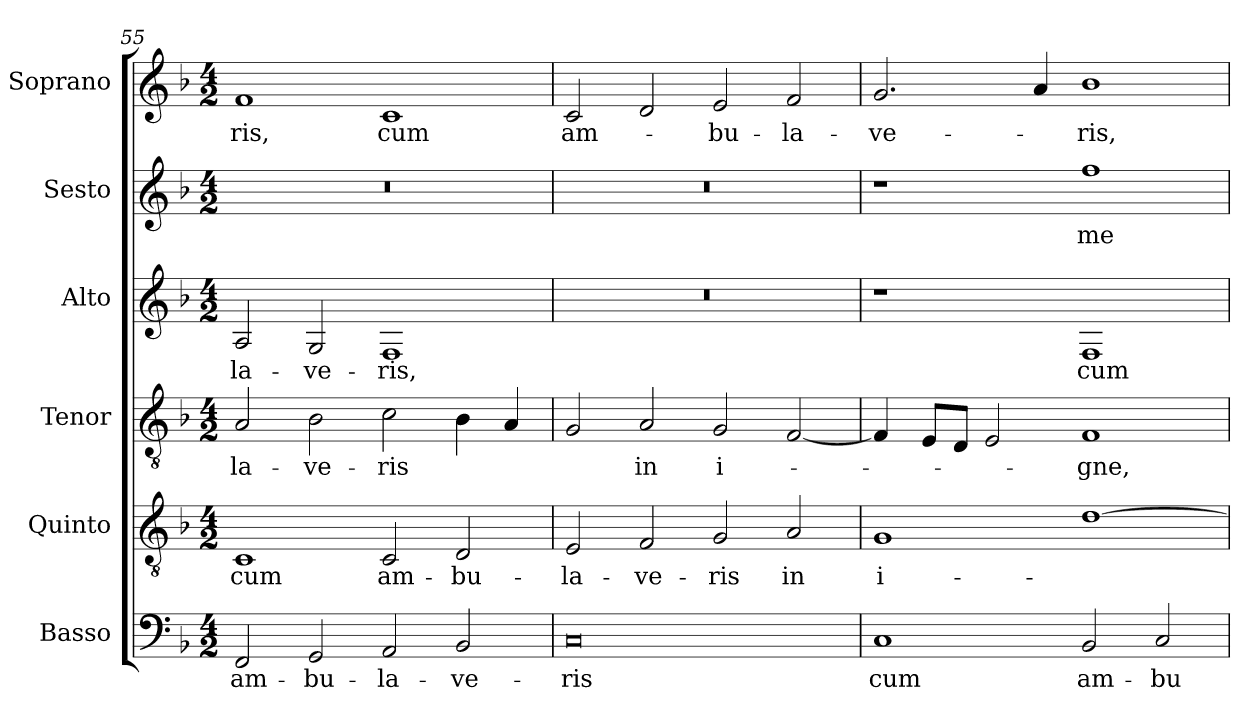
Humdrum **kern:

**kern	**text	**kern	**text	**kern	**text	**kern	**text	**kern	**text	**kern	**text
*part6	*part6	*part5	*part5	*part4	*part4	*part3	*part3	*part2	*part2	*part1	*part1
*staff6	*staff6	*staff5	*staff5	*staff4	*staff4	*staff3	*staff3	*staff2	*staff2	*staff1	*staff1
*I"Basso	*	*I"Quinto	*	*I"Tenor	*	*I"Alto	*	*I"Sesto	*	*I"Soprano	*
*I'B.	*	*I'Q.	*	*I'T.	*	*I'A.	*	*I'Ss.	*	*I'S.	*
*clefF4	*	*clefGv2	*	*clefGv2	*	*clefG2	*	*clefG2	*	*clefG2	*
*	*	*ITrd7c12	*	*ITrd7c12	*	*	*	*	*	*	*
*k[b-]	*	*k[b-]	*	*k[b-]	*	*k[b-]	*	*k[b-]	*	*k[b-]	*
*F:	*	*F:	*	*F:	*	*F:	*	*F:	*	*F:	*
*M4/2	*	*M4/2	*	*M4/2	*	*M4/2	*	*M4/2	*	*M4/2	*
=55	=55	=55	=55	=55	=55	=55	=55	=55	=55	=55	=55
!	!LO:LY:b:color=#000000	!	!	!	!	!	!	!	!	!	!
!	!	!	!LO:LY:b:color=#000000	!	!	!	!	!	!	!	!
!	!	!	!	!	!LO:LY:b:color=#000000	!	!	!	!	!	!
!	!	!	!	!	!	!	!LO:LY:b:color=#000000	!LO:N:vis=1	!	!	!
!	!	!	!	!	!	!	!	!	!	!	!LO:LY:b:color=#000000
2FFi/	am-	1CCi	cum	2AAi/	-la-	2Ai/	-la-	0r	.	1fi	-ris,
!	!LO:LY:b:color=#000000	!	!	!	!	!	!	!	!	!	!
!	!	!	!	!	!LO:LY:b:color=#000000	!	!	!	!	!	!
!	!	!	!	!	!	!	!LO:LY:b:color=#000000	!	!	!	!
2GGi/	-bu-	.	.	2BB-i\	-ve-	2Gi/	-ve-	.	.	.	.
!	!LO:LY:b:color=#000000	!	!	!	!	!	!	!	!	!	!
!	!	!	!LO:LY:b:color=#000000	!	!	!	!	!	!	!	!
!	!	!	!	!	!LO:LY:b:color=#000000	!	!	!	!	!	!
!	!	!	!	!	!	!	!LO:LY:b:color=#000000	!	!	!	!
!	!	!	!	!	!	!	!	!	!	!	!LO:LY:b:color=#000000
2AAi/	-la-	2CCi/	am-	2Ci\	-ris	1Fi	-ris,	.	.	1ci	cum
!	!LO:LY:b:color=#000000	!	!	!	!	!	!	!	!	!	!
!	!	!	!LO:LY:b:color=#000000	!	!	!	!	!	!	!	!
2BB-i/	-ve-	2DDi/	-bu-	4BB-i\	.	.	.	.	.	.	.
.	.	.	.	4AAi/	.	.	.	.	.	.	.
=56	=56	=56	=56	=56	=56	=56	=56	=56	=56	=56	=56
!	!LO:LY:b:color=#000000	!	!	!	!	!	!	!	!	!	!
!	!	!	!LO:LY:b:color=#000000	!	!	!LO:N:vis=1	!	!LO:N:vis=1	!	!	!
!	!	!	!	!	!	!	!	!	!	!	!LO:LY:b:color=#000000
0Ci	-ris	2EEi/	-la-	2GGi/	.	0r	.	0r	.	2ci/	am-
!	!	!	!LO:LY:b:color=#000000	!	!	!	!	!	!	!	!
!	!	!	!	!	!LO:LY:b:color=#000000	!	!	!	!	!	!
.	.	2FFi/	-ve-	2AAi/	in	.	.	.	.	2di/	.
!	!	!	!LO:LY:b:color=#000000	!	!	!	!	!	!	!	!
!	!	!	!	!	!LO:LY:b:color=#000000	!	!	!	!	!	!
!	!	!	!	!	!	!	!	!	!	!	!LO:LY:b:color=#000000
.	.	2GGi/	-ris	2GGi/	i-	.	.	.	.	2ei/	-bu-
!	!	!	!LO:LY:b:color=#000000	!	!	!	!	!	!	!	!
!	!	!	!	!	!	!	!	!	!	!	!LO:LY:b:color=#000000
.	.	2AAi/	in	[2FFi/	.	.	.	.	.	2fi/	-la-
=57	=57	=57	=57	=57	=57	=57	=57	=57	=57	=57	=57
!	!LO:LY:b:color=#000000	!	!	!	!	!	!	!	!	!	!
!	!	!	!LO:LY:b:color=#000000	!	!	!	!	!	!	!	!
!	!	!	!	!	!	!	!	!	!	!	!LO:LY:b:color=#000000
1Ci	cum	1GGi	i-	4FFi/]	.	1r	.	1r	.	2.gi/	-ve-
.	.	.	.	8EEi/L	.	.	.	.	.	.	.
.	.	.	.	8DDi/J	.	.	.	.	.	.	.
.	.	.	.	2EEi/	.	.	.	.	.	.	.
.	.	.	.	.	.	.	.	.	.	4ai/	.
!	!LO:LY:b:color=#000000	!	!	!	!	!	!	!	!	!	!
!	!	!	!	!	!LO:LY:b:color=#000000	!	!	!	!	!	!
!	!	!	!	!	!	!	!LO:LY:b:color=#000000	!	!	!	!
!	!	!	!	!	!	!	!	!	!LO:LY:b:color=#000000	!	!
!	!	!	!	!	!	!	!	!	!	!	!LO:LY:b:color=#000000
2BB-i/	am-	[1Di	.	1FFi	-gne,	1Fi	cum	1ffi	me-	1b-i	-ris,
!	!LO:LY:b:color=#000000	!	!	!	!	!	!	!	!	!	!
2Ci/	-bu-	.	.	.	.	.	.	.	.	.	.
=	=	=	=	=	=	=	=	=	=	=	=
*-	*-	*-	*-	*-	*-	*-	*-	*-	*-	*-	*-
